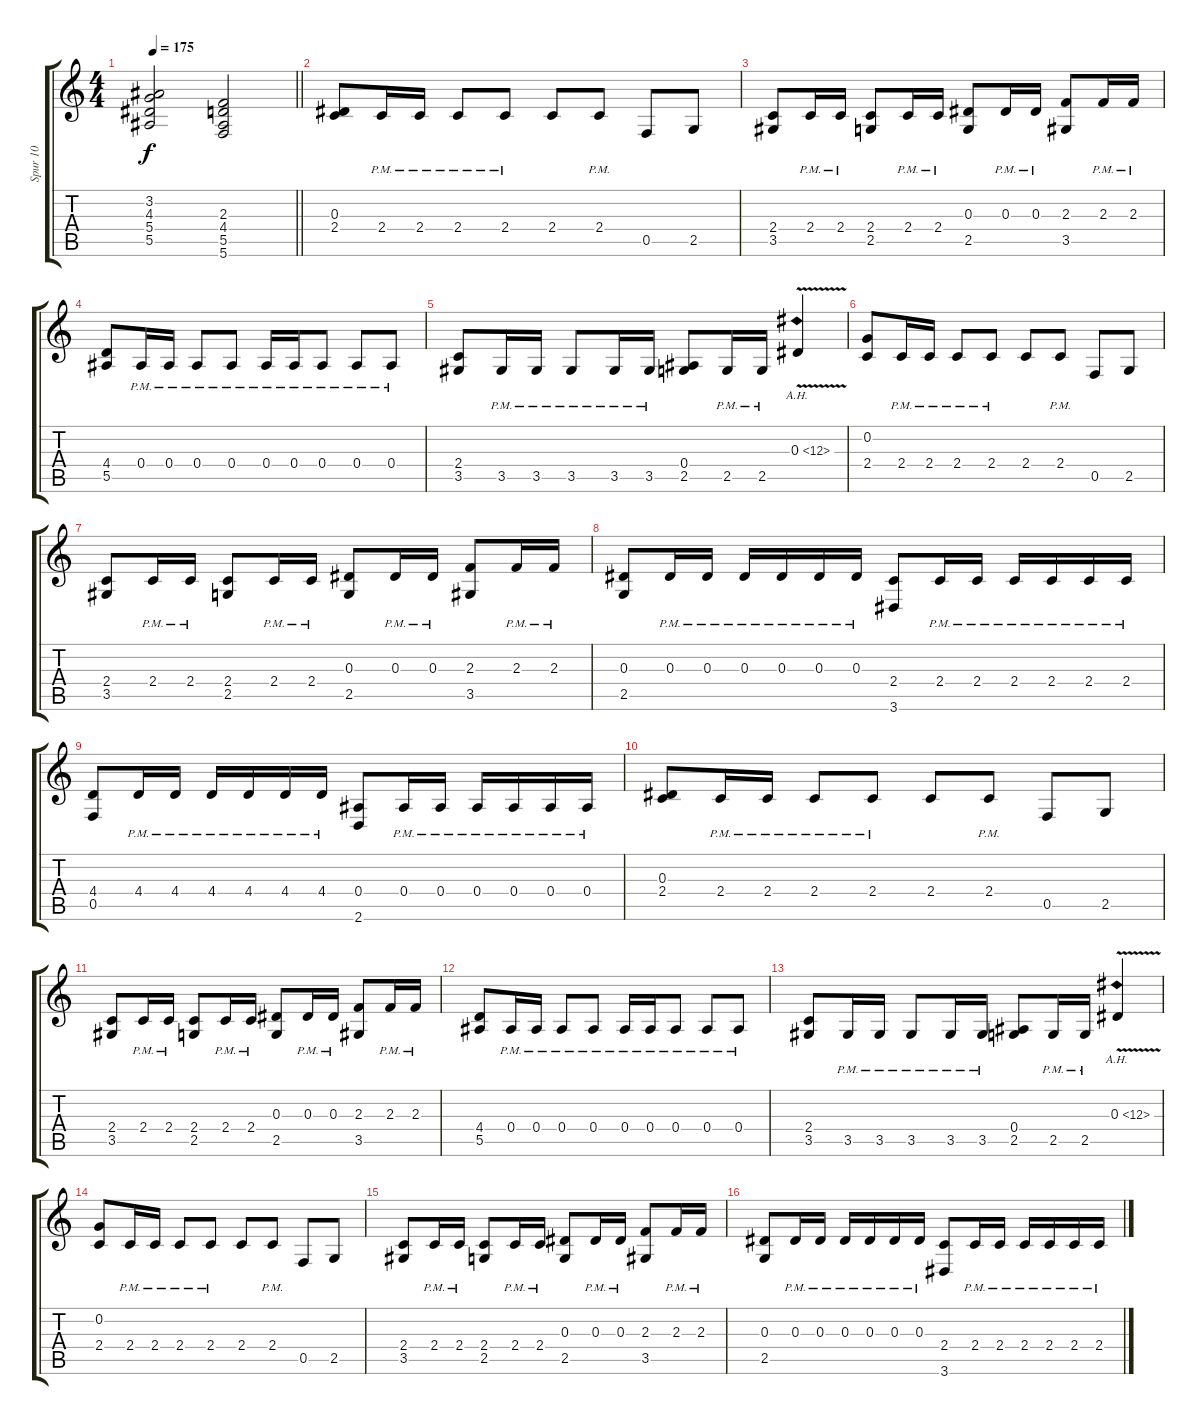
\track ("Spur 10" "Spur 10") {instrument distortionguitar}
\staff {score tabs}
\tuning (C4 G3 Eb3 Bb2 F2 C2) {hide}
\ts (4 4)
\tempo 175
\clef g2
\barLineRight lightlight
\ks c
(3.2 4.3 5.4 5.5).2{dy f} (2.3 4.4 5.5 5.6).2 |
(0.3 2.4).8 2.4{pm}.16 2.4{pm}.16 2.4{pm}.8 2.4{pm}.8 2.4.8 2.4{pm}.8 0.5.8 2.5.8 |
(2.4 3.5).8 2.4{pm}.16 2.4{pm}.16 (2.4 2.5).8 2.4{pm}.16 2.4{pm}.16 (0.3 2.5).8 0.3{pm}.16 0.3{pm}.16 (2.3 3.5).8 2.3{pm}.16 2.3{pm}.16 |
(4.4 5.5).8 0.4{pm}.16 0.4{pm}.16 0.4{pm}.8 0.4{pm}.8 0.4{pm}.16 0.4{pm}.16 0.4{pm}.8 0.4{pm}.8 0.4{pm}.8 |
(2.4 3.5).8 3.5{pm}.16 3.5{pm}.16 3.5{pm}.8 3.5{pm}.16 3.5{pm}.16 (0.4 2.5).8 2.5{pm}.16 2.5{pm}.16 0.3{ah 12 v}.4 |
(0.2 2.4).8 2.4{pm}.16 2.4{pm}.16 2.4{pm}.8 2.4{pm}.8 2.4.8 2.4{pm}.8 0.5.8 2.5.8 |
(2.4 3.5).8 2.4{pm}.16 2.4{pm}.16 (2.4 2.5).8 2.4{pm}.16 2.4{pm}.16 (0.3 2.5).8 0.3{pm}.16 0.3{pm}.16 (2.3 3.5).8 2.3{pm}.16 2.3{pm}.16 |
(0.3 2.5).8 0.3{pm}.16 0.3{pm}.16 0.3{pm}.16 0.3{pm}.16 0.3{pm}.16 0.3{pm}.16 (2.4 3.6).8 2.4{pm}.16 2.4{pm}.16 2.4{pm}.16 2.4{pm}.16 2.4{pm}.16 2.4{pm}.16 |
(4.4 0.5).8 4.4{pm}.16 4.4{pm}.16 4.4{pm}.16 4.4{pm}.16 4.4{pm}.16 4.4{pm}.16 (0.4 2.6).8 0.4{pm}.16 0.4{pm}.16 0.4{pm}.16 0.4{pm}.16 0.4{pm}.16 0.4{pm}.16 |
(0.3 2.4).8 2.4{pm}.16 2.4{pm}.16 2.4{pm}.8 2.4{pm}.8 2.4.8 2.4{pm}.8 0.5.8 2.5.8 |
(2.4 3.5).8 2.4{pm}.16 2.4{pm}.16 (2.4 2.5).8 2.4{pm}.16 2.4{pm}.16 (0.3 2.5).8 0.3{pm}.16 0.3{pm}.16 (2.3 3.5).8 2.3{pm}.16 2.3{pm}.16 |
(4.4 5.5).8 0.4{pm}.16 0.4{pm}.16 0.4{pm}.8 0.4{pm}.8 0.4{pm}.16 0.4{pm}.16 0.4{pm}.8 0.4{pm}.8 0.4{pm}.8 |
(2.4 3.5).8 3.5{pm}.16 3.5{pm}.16 3.5{pm}.8 3.5{pm}.16 3.5{pm}.16 (0.4 2.5).8 2.5{pm}.16 2.5{pm}.16 0.3{ah 12 v}.4 |
(0.2 2.4).8 2.4{pm}.16 2.4{pm}.16 2.4{pm}.8 2.4{pm}.8 2.4.8 2.4{pm}.8 0.5.8 2.5.8 |
(2.4 3.5).8 2.4{pm}.16 2.4{pm}.16 (2.4 2.5).8 2.4{pm}.16 2.4{pm}.16 (0.3 2.5).8 0.3{pm}.16 0.3{pm}.16 (2.3 3.5).8 2.3{pm}.16 2.3{pm}.16 |
(0.3 2.5).8 0.3{pm}.16 0.3{pm}.16 0.3{pm}.16 0.3{pm}.16 0.3{pm}.16 0.3{pm}.16 (2.4 3.6).8 2.4{pm}.16 2.4{pm}.16 2.4{pm}.16 2.4{pm}.16 2.4{pm}.16 2.4{pm}.16
